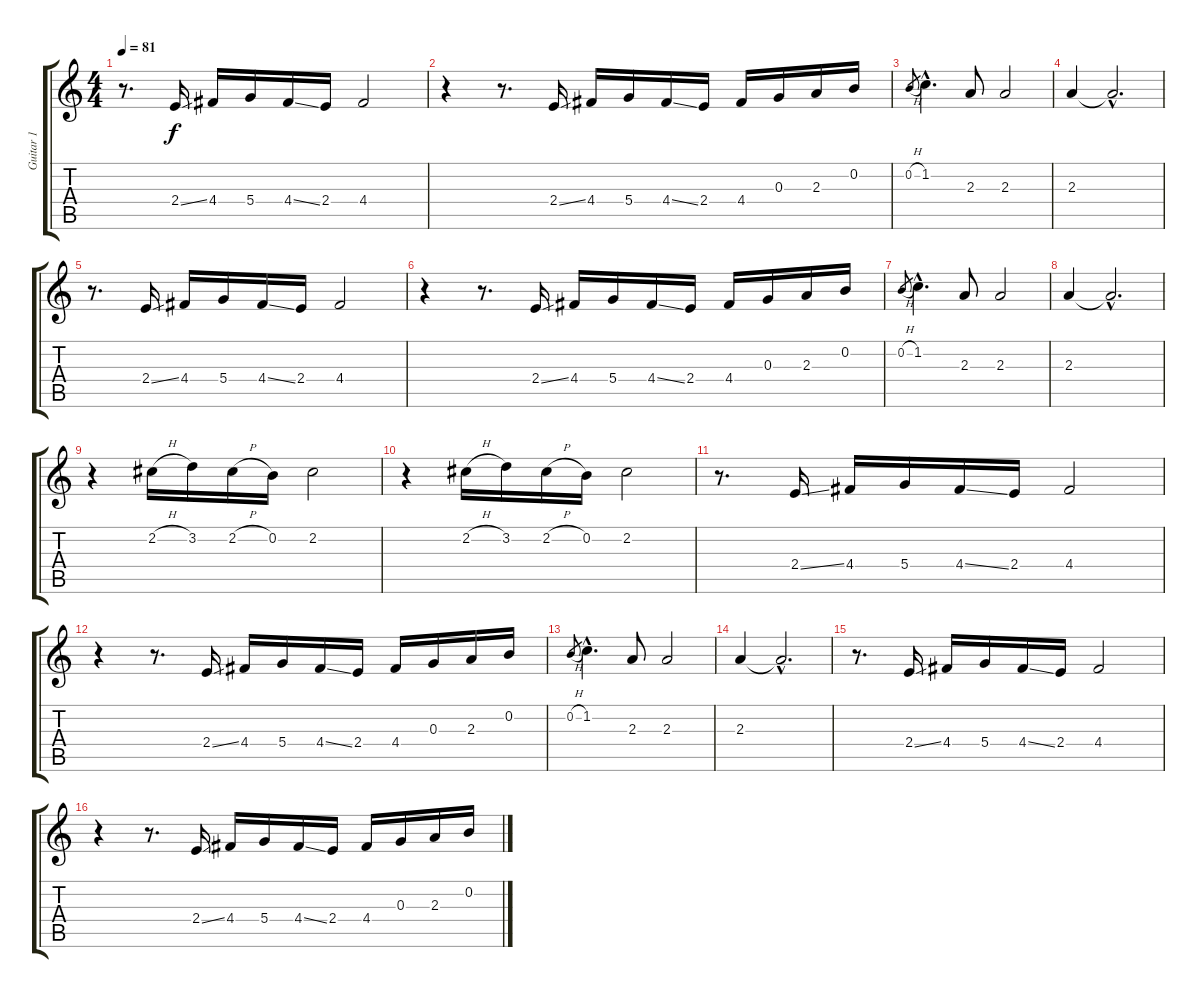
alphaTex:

\track ("Guitar 1" "Guitar 1") {instrument acousticguitarsteel}
\staff {score tabs}
\tuning (E4 B3 G3 D3 A2 E2) {hide}
\ts (4 4)
\tempo 81
\clef g2
\ks c
r.8{d dy f instrument acousticguitarsteel} 2.4{ss}.16 4.4.16 5.4.16 4.4{ss}.16 2.4.16 4.4.2 |
r.4 r.8{d} 2.4{ss}.16 4.4.16 5.4.16 4.4{ss}.16 2.4.16 4.4.16 0.3.16 2.3.16 0.2.16 |
0.2{h}.8{gr} 1.2{hac}.4{d} 2.3.8 2.3.2 |
2.3.4 2.3{hac t}.2{d} |
r.8{d} 2.4{ss}.16 4.4.16 5.4.16 4.4{ss}.16 2.4.16 4.4.2 |
r.4 r.8{d} 2.4{ss}.16 4.4.16 5.4.16 4.4{ss}.16 2.4.16 4.4.16 0.3.16 2.3.16 0.2.16 |
0.2{h}.8{gr} 1.2{hac}.4{d} 2.3.8 2.3.2 |
2.3.4 2.3{hac t}.2{d} |
r.4 2.2{h}.16 3.2.16 2.2{h}.16 0.2.16 2.2.2 |
r.4 2.2{h}.16 3.2.16 2.2{h}.16 0.2.16 2.2.2 |
r.8{d} 2.4{ss}.16 4.4.16 5.4.16 4.4{ss}.16 2.4.16 4.4.2 |
r.4 r.8{d} 2.4{ss}.16 4.4.16 5.4.16 4.4{ss}.16 2.4.16 4.4.16 0.3.16 2.3.16 0.2.16 |
0.2{h}.8{gr} 1.2{hac}.4{d} 2.3.8 2.3.2 |
2.3.4 2.3{hac t}.2{d} |
r.8{d} 2.4{ss}.16 4.4.16 5.4.16 4.4{ss}.16 2.4.16 4.4.2 |
r.4 r.8{d} 2.4{ss}.16 4.4.16 5.4.16 4.4{ss}.16 2.4.16 4.4.16 0.3.16 2.3.16 0.2.16
